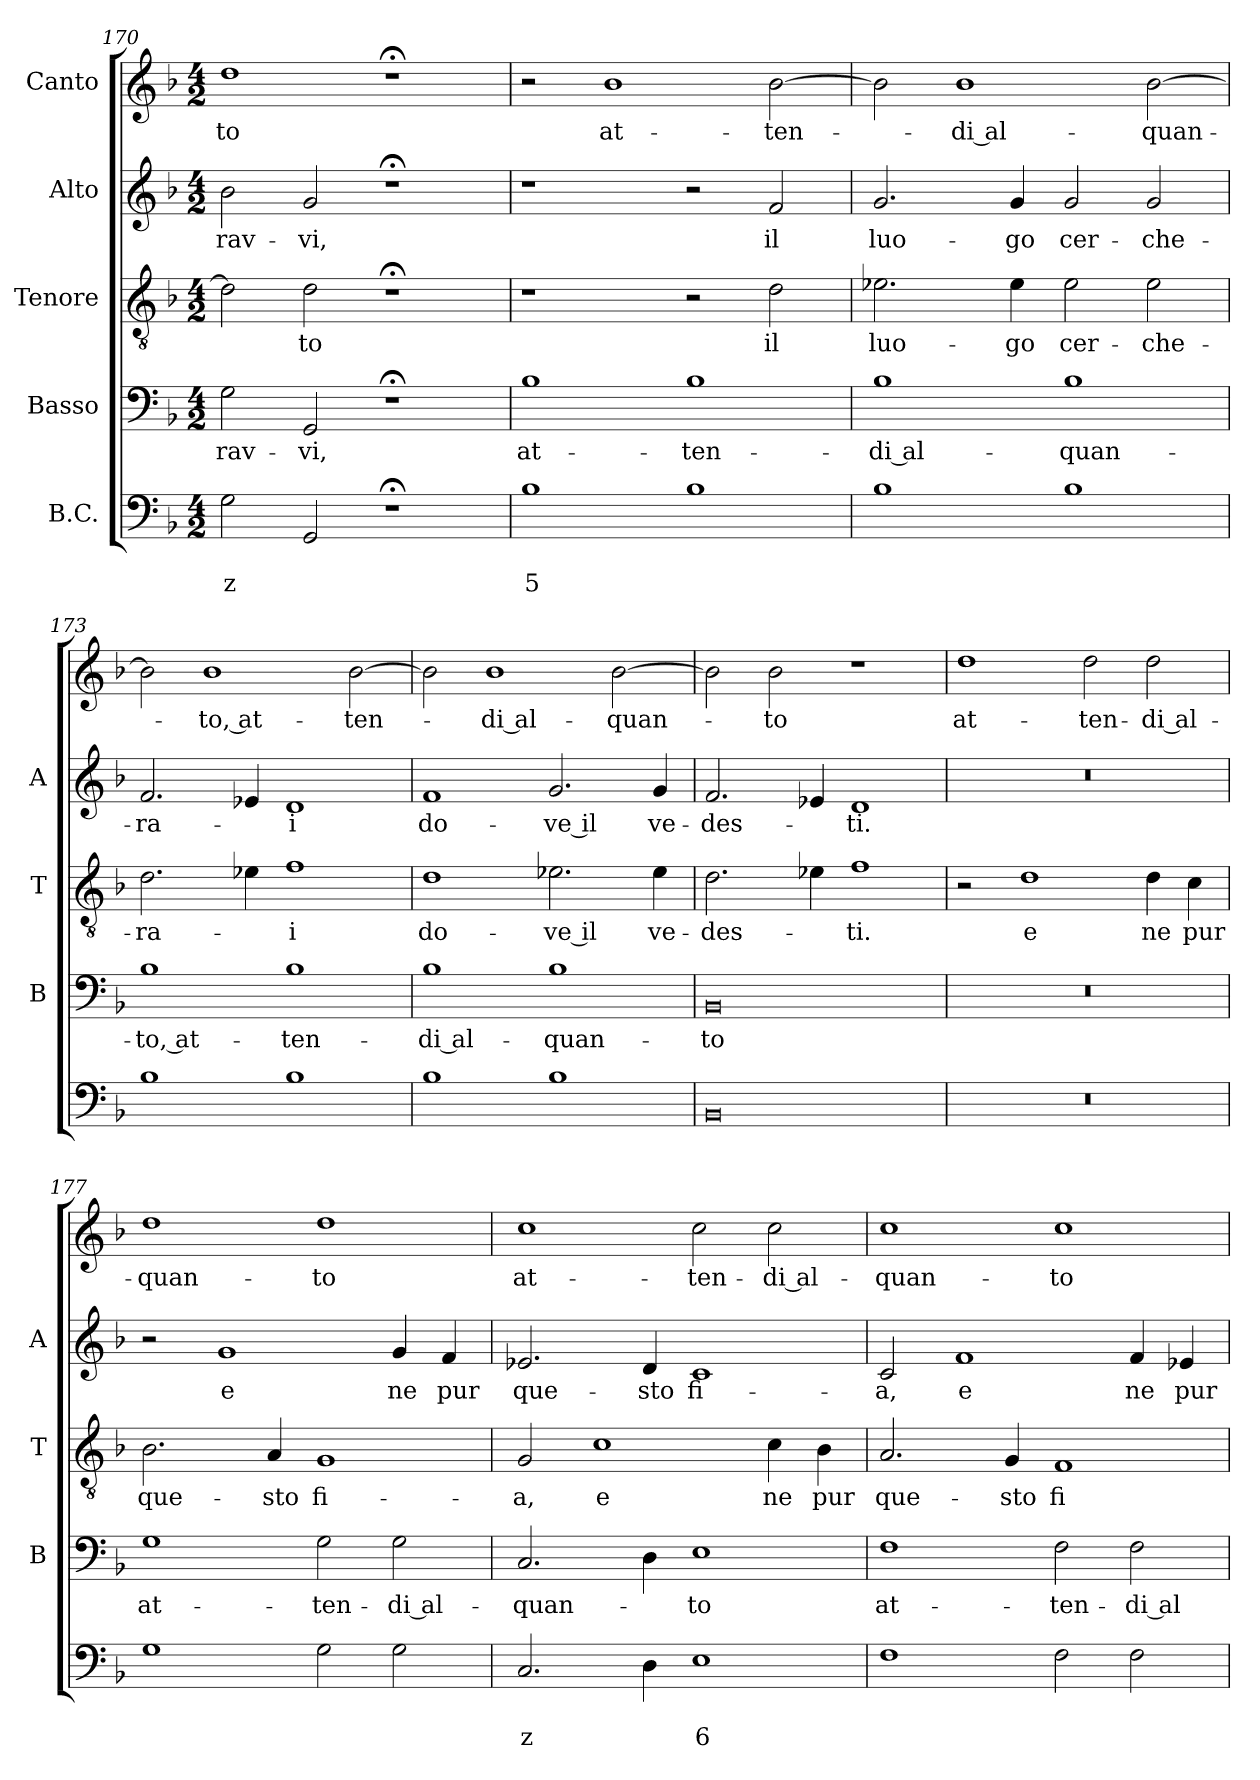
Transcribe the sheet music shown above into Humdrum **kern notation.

**kern	**text	**text	**kern	**text	**kern	**text	**kern	**text	**kern	**text
*part5	*part5	*part5	*part4	*part4	*part3	*part3	*part2	*part2	*part1	*part1
*staff5	*staff5	*staff5	*staff4	*staff4	*staff3	*staff3	*staff2	*staff2	*staff1	*staff1
*I"B.C.	*	*	*I"Basso	*	*I"Tenore	*	*I"Alto	*	*I"Canto	*
*	*	*	*I'B	*	*I'T	*	*I'A	*	*	*
*clefF4	*	*	*clefF4	*	*clefGv2	*	*clefG2	*	*clefG2	*
*k[b-]	*	*	*k[b-]	*	*k[b-]	*	*k[b-]	*	*k[b-]	*
*F:	*	*	*F:	*	*F:	*	*F:	*	*F:	*
*M4/2	*	*	*M4/2	*	*M4/2	*	*M4/2	*	*M4/2	*
=170	=170	=170	=170	=170	=170	=170	=170	=170	=170	=170
!	!	!LO:LY:b	!	!LO:LY:b	!	!	!	!LO:LY:b	!	!LO:LY:b
2G\	.	z	2G\	-rav-	2d\]	.	2b-\	-rav-	1dd	-to
!	!	!	!	!LO:LY:b	!	!LO:LY:b	!	!LO:LY:b	!	!
2GG/	.	.	2GG/	-vi,	2d\	-to	2g/	-vi,	.	.
1r;<	.	.	1r;<	.	1r;<	.	1r;<	.	1r;<	.
!!LO:LB:g=z
=171	=171	=171	=171	=171	=171	=171	=171	=171	=171	=171
!	!	!LO:LY:b	!	!LO:LY:b	!	!	!	!	!	!
1B-	.	5	1B-	at-	1r	.	1r	.	2r	.
!	!	!	!	!	!	!	!	!	!	!LO:LY:b
.	.	.	.	.	.	.	.	.	1b-	at-
!	!	!	!	!LO:LY:b	!	!	!	!	!	!
1B-	.	.	1B-	-ten-	2r	.	2r	.	.	.
!	!	!	!	!	!	!LO:LY:b	!	!LO:LY:b	!	!LO:LY:b
.	.	.	.	.	2d\	il	2f/	il	[2b-\	-ten-
=172	=172	=172	=172	=172	=172	=172	=172	=172	=172	=172
!	!	!	!	!LO:LY:b	!	!LO:LY:b	!	!LO:LY:b	!	!
1B-	.	.	1B-	-di al-	2.e-X\	luo-	2.g/	luo-	2b-\]	.
!	!	!	!	!	!	!	!	!	!	!LO:LY:b
.	.	.	.	.	.	.	.	.	1b-	-di al-
!	!	!	!	!	!	!LO:LY:b	!	!LO:LY:b	!	!
.	.	.	.	.	4e-\	-go	4g/	-go	.	.
!	!	!	!	!LO:LY:b	!	!LO:LY:b	!	!LO:LY:b	!	!
1B-	.	.	1B-	-quan-	2e-\	cer-	2g/	cer-	.	.
!	!	!	!	!	!	!LO:LY:b	!	!LO:LY:b	!	!LO:LY:b
.	.	.	.	.	2e-\	-che-	2g/	-che-	[2b-\	-quan-
=173	=173	=173	=173	=173	=173	=173	=173	=173	=173	=173
!	!	!	!	!LO:LY:b	!	!LO:LY:b	!	!LO:LY:b	!	!
1B-	.	.	1B-	-to, at-	2.d\	-ra-	2.f/	-ra-	2b-\]	.
!	!	!	!	!	!	!	!	!	!	!LO:LY:b
.	.	.	.	.	.	.	.	.	1b-	-to, at-
.	.	.	.	.	4e-X\	.	4e-X/	.	.	.
!	!	!	!	!LO:LY:b	!	!LO:LY:b	!	!LO:LY:b	!	!
1B-	.	.	1B-	-ten-	1f	-i	1d	-i	.	.
!	!	!	!	!	!	!	!	!	!	!LO:LY:b
.	.	.	.	.	.	.	.	.	[2b-\	-ten-
=174	=174	=174	=174	=174	=174	=174	=174	=174	=174	=174
!	!	!	!	!LO:LY:b	!	!LO:LY:b	!	!LO:LY:b	!	!
1B-	.	.	1B-	-di al-	1d	do-	1f	do-	2b-\]	.
!	!	!	!	!	!	!	!	!	!	!LO:LY:b
.	.	.	.	.	.	.	.	.	1b-	-di al-
!	!	!	!	!LO:LY:b	!	!LO:LY:b	!	!LO:LY:b	!	!
1B-	.	.	1B-	-quan-	2.e-X\	-ve il	2.g/	-ve il	.	.
!	!	!	!	!	!	!	!	!	!	!LO:LY:b
.	.	.	.	.	.	.	.	.	[2b-\	-quan-
!	!	!	!	!	!	!LO:LY:b	!	!LO:LY:b	!	!
.	.	.	.	.	4e-\	ve-	4g/	ve-	.	.
=175	=175	=175	=175	=175	=175	=175	=175	=175	=175	=175
!	!	!	!	!LO:LY:b	!	!LO:LY:b	!	!LO:LY:b	!	!
0BB-	.	.	0BB-	-to	2.d\	-des-	2.f/	-des-	2b-\]	.
!	!	!	!	!	!	!	!	!	!	!LO:LY:b
.	.	.	.	.	.	.	.	.	2b-\	-to
.	.	.	.	.	4e-X\	.	4e-X/	.	.	.
!	!	!	!	!	!	!LO:LY:b	!	!LO:LY:b	!	!
.	.	.	.	.	1f	-ti.	1d	-ti.	1r	.
!!LO:PB:g=z
=176	=176	=176	=176	=176	=176	=176	=176	=176	=176	=176
!	!	!	!	!	!	!	!	!	!	!LO:LY:b
0r	.	.	0r	.	2r	.	0r	.	1dd	at-
!	!	!	!	!	!	!LO:LY:b	!	!	!	!
.	.	.	.	.	1d	e	.	.	.	.
!	!	!	!	!	!	!	!	!	!	!LO:LY:b
.	.	.	.	.	.	.	.	.	2dd\	-ten-
!	!	!	!	!	!	!LO:LY:b	!	!	!	!LO:LY:b
.	.	.	.	.	4d\	ne	.	.	2dd\	-di al-
!	!	!	!	!	!	!LO:LY:b	!	!	!	!
.	.	.	.	.	4c\	pur	.	.	.	.
=177	=177	=177	=177	=177	=177	=177	=177	=177	=177	=177
!	!	!	!	!LO:LY:b	!	!LO:LY:b	!	!	!	!LO:LY:b
1G	.	.	1G	at-	2.B-\	que-	2r	.	1dd	-quan-
!	!	!	!	!	!	!	!	!LO:LY:b	!	!
.	.	.	.	.	.	.	1g	e	.	.
!	!	!	!	!	!	!LO:LY:b	!	!	!	!
.	.	.	.	.	4A/	-sto	.	.	.	.
!	!	!	!	!LO:LY:b	!	!LO:LY:b	!	!	!	!LO:LY:b
2G\	.	.	2G\	-ten-	1G	fi-	.	.	1dd	-to
!	!	!	!	!LO:LY:b	!	!	!	!LO:LY:b	!	!
2G\	.	.	2G\	-di al-	.	.	4g/	ne	.	.
!	!	!	!	!	!	!	!	!LO:LY:b	!	!
.	.	.	.	.	.	.	4f/	pur	.	.
=178	=178	=178	=178	=178	=178	=178	=178	=178	=178	=178
!	!	!LO:LY:b	!	!LO:LY:b	!	!LO:LY:b	!	!LO:LY:b	!	!LO:LY:b
2.C/	.	z	2.C/	-quan-	2G/	-a,	2.e-X/	que-	1cc	at-
!	!	!	!	!	!	!LO:LY:b	!	!	!	!
.	.	.	.	.	1c	e	.	.	.	.
!	!	!	!	!	!	!	!	!LO:LY:b	!	!
4D\	.	.	4D\	.	.	.	4d/	-sto	.	.
!	!	!LO:LY:b	!	!LO:LY:b	!	!	!	!LO:LY:b	!	!LO:LY:b
1E	.	6	1E	-to	.	.	1c	fi-	2cc\	-ten-
!	!	!	!	!	!	!LO:LY:b	!	!	!	!LO:LY:b
.	.	.	.	.	4c\	ne	.	.	2cc\	-di al-
!	!	!	!	!	!	!LO:LY:b	!	!	!	!
.	.	.	.	.	4B-\	pur	.	.	.	.
=179	=179	=179	=179	=179	=179	=179	=179	=179	=179	=179
!	!	!	!	!LO:LY:b	!	!LO:LY:b	!	!LO:LY:b	!	!LO:LY:b
1F	.	.	1F	at-	2.A/	que-	2c/	-a,	1cc	-quan-
!	!	!	!	!	!	!	!	!LO:LY:b	!	!
.	.	.	.	.	.	.	1f	e	.	.
!	!	!	!	!	!	!LO:LY:b	!	!	!	!
.	.	.	.	.	4G/	-sto	.	.	.	.
!	!	!	!	!LO:LY:b	!	!LO:LY:b	!	!	!	!LO:LY:b
2F\	.	.	2F\	-ten-	1F	fi-	.	.	1cc	-to
!	!	!	!	!LO:LY:b	!	!	!	!LO:LY:b	!	!
2F\	.	.	2F\	-di al-	.	.	4f/	ne	.	.
!	!	!	!	!	!	!	!	!LO:LY:b	!	!
.	.	.	.	.	.	.	4e-X/	pur	.	.
=	=	=	=	=	=	=	=	=	=	=
*-	*-	*-	*-	*-	*-	*-	*-	*-	*-	*-
